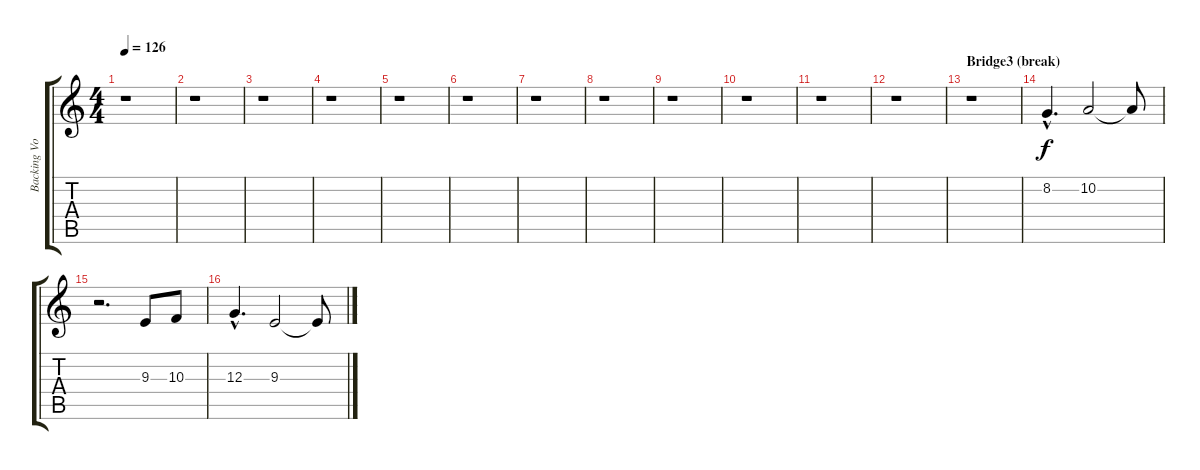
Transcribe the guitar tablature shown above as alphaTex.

\track ("Backing Vocal" "Backing Vo") {instrument sopranosax}
\staff {score tabs}
\tuning (E4 B3 G3 D3 A2 E2) {hide}
\ts (4 4)
\tempo 126
\clef g2
\ks c
r.1{dy f} |
r.1 |
r.1 |
r.1 |
r.1 |
r.1 |
r.1 |
r.1 |
r.1 |
r.1 |
r.1 |
r.1 |
\section ("" "Bridge3 (break)")
r.1 |
8.2{hac}.4{d} 10.2.2 10.2{t}.8 |
r.2{d} 9.3.8 10.3.8 |
12.3{hac}.4{d} 9.3.2 9.3{t}.8
